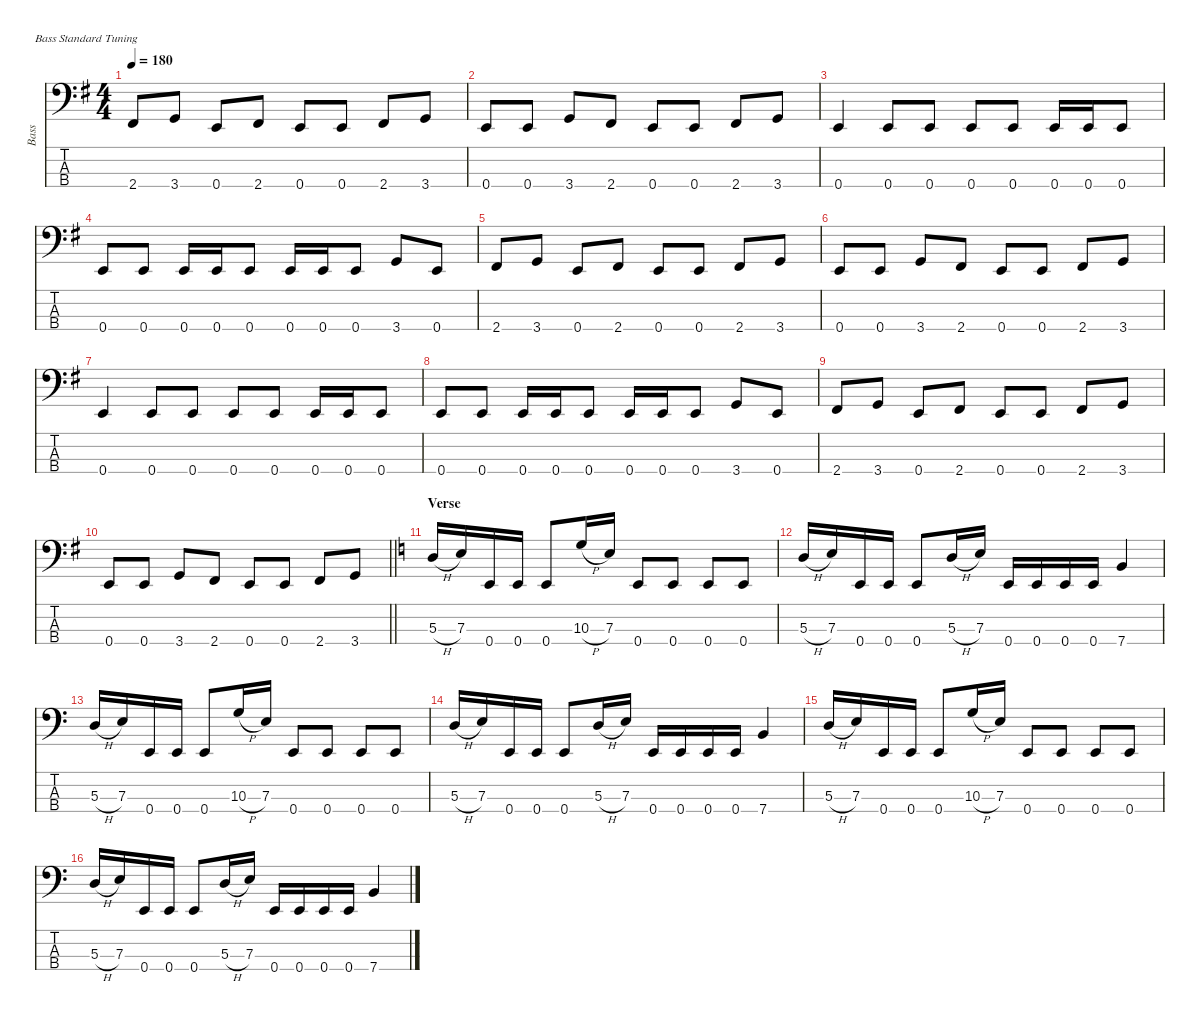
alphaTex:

\defaultSystemsLayout 4
\hideDynamics
\bracketExtendMode nobrackets
\firstSystemTrackNameMode fullname
\otherSystemsTrackNameOrientation horizontal
\track ("Bass" "el.bs.") {instrument electricbasspick}
\staff {score tabs}
\tuning (G2 D2 A1 E1)
\ts (4 4)
\tempo 180
\clef f4
\ks g
2.4{acc #}.8{dy f beam Up} 3.4{acc forcenatural}.8{beam Up} 0.4{acc forcenatural}.8{beam Up} 2.4{acc #}.8{beam Up} 0.4{acc forcenatural}.8{beam Up} 0.4{acc forcenatural}.8{beam Up} 2.4{acc #}.8{beam Up} 3.4{acc forcenatural}.8{beam Up} |
0.4{acc forcenatural}.8{beam Up} 0.4{acc forcenatural}.8{beam Up} 3.4{acc forcenatural}.8{beam Up} 2.4{acc #}.8{beam Up} 0.4{acc forcenatural}.8{beam Up} 0.4{acc forcenatural}.8{beam Up} 2.4{acc #}.8{beam Up} 3.4{acc forcenatural}.8{beam Up} |
0.4{acc forcenatural}.4{beam Up} 0.4{acc forcenatural}.8{beam Up} 0.4{acc forcenatural}.8{beam Up} 0.4{acc forcenatural}.8{beam Up} 0.4{acc forcenatural}.8{beam Up} 0.4{acc forcenatural}.16{beam Up} 0.4{acc forcenatural}.16{beam Up} 0.4{acc forcenatural}.8{beam Up} |
0.4{acc forcenatural}.8{beam Up} 0.4{acc forcenatural}.8{beam Up} 0.4{acc forcenatural}.16{beam Up} 0.4{acc forcenatural}.16{beam Up} 0.4{acc forcenatural}.8{beam Up} 0.4{acc forcenatural}.16{beam Up} 0.4{acc forcenatural}.16{beam Up} 0.4{acc forcenatural}.8{beam Up} 3.4{acc forcenatural}.8{beam Up} 0.4{acc forcenatural}.8{beam Up} |
2.4{acc #}.8{beam Up} 3.4{acc forcenatural}.8{beam Up} 0.4{acc forcenatural}.8{beam Up} 2.4{acc #}.8{beam Up} 0.4{acc forcenatural}.8{beam Up} 0.4{acc forcenatural}.8{beam Up} 2.4{acc #}.8{beam Up} 3.4{acc forcenatural}.8{beam Up} |
0.4{acc forcenatural}.8{beam Up} 0.4{acc forcenatural}.8{beam Up} 3.4{acc forcenatural}.8{beam Up} 2.4{acc #}.8{beam Up} 0.4{acc forcenatural}.8{beam Up} 0.4{acc forcenatural}.8{beam Up} 2.4{acc #}.8{beam Up} 3.4{acc forcenatural}.8{beam Up} |
0.4{acc forcenatural}.4{beam Up} 0.4{acc forcenatural}.8{beam Up} 0.4{acc forcenatural}.8{beam Up} 0.4{acc forcenatural}.8{beam Up} 0.4{acc forcenatural}.8{beam Up} 0.4{acc forcenatural}.16{beam Up} 0.4{acc forcenatural}.16{beam Up} 0.4{acc forcenatural}.8{beam Up} |
0.4{acc forcenatural}.8{beam Up} 0.4{acc forcenatural}.8{beam Up} 0.4{acc forcenatural}.16{beam Up} 0.4{acc forcenatural}.16{beam Up} 0.4{acc forcenatural}.8{beam Up} 0.4{acc forcenatural}.16{beam Up} 0.4{acc forcenatural}.16{beam Up} 0.4{acc forcenatural}.8{beam Up} 3.4{acc forcenatural}.8{beam Up} 0.4{acc forcenatural}.8{beam Up} |
2.4{acc #}.8{beam Up} 3.4{acc forcenatural}.8{beam Up} 0.4{acc forcenatural}.8{beam Up} 2.4{acc #}.8{beam Up} 0.4{acc forcenatural}.8{beam Up} 0.4{acc forcenatural}.8{beam Up} 2.4{acc #}.8{beam Up} 3.4{acc forcenatural}.8{beam Up} |
\barLineRight lightlight
0.4{acc forcenatural}.8{beam Up} 0.4{acc forcenatural}.8{beam Up} 3.4{acc forcenatural}.8{beam Up} 2.4{acc #}.8{beam Up} 0.4{acc forcenatural}.8{beam Up} 0.4{acc forcenatural}.8{beam Up} 2.4{acc #}.8{beam Up} 3.4{acc forcenatural}.8{beam Up} |
\section ("" "Verse")
\ks c
5.3{h}.16{beam Up} 7.3.16{beam Up} 0.4.16{beam Up} 0.4.16{beam Up} 0.4.8{beam Up} 10.3{h}.16{beam Up} 7.3.16{beam Up} 0.4.8{beam Up} 0.4.8{beam Up} 0.4.8{beam Up} 0.4.8{beam Up} |
5.3{h}.16{beam Up} 7.3.16{beam Up} 0.4.16{beam Up} 0.4.16{beam Up} 0.4.8{beam Up} 5.3{h}.16{beam Up} 7.3.16{beam Up} 0.4.16{beam Up} 0.4.16{beam Up} 0.4.16{beam Up} 0.4.16{beam Up} 7.4.4{beam Up} |
5.3{h}.16{beam Up} 7.3.16{beam Up} 0.4.16{beam Up} 0.4.16{beam Up} 0.4.8{beam Up} 10.3{h}.16{beam Up} 7.3.16{beam Up} 0.4.8{beam Up} 0.4.8{beam Up} 0.4.8{beam Up} 0.4.8{beam Up} |
5.3{h}.16{beam Up} 7.3.16{beam Up} 0.4.16{beam Up} 0.4.16{beam Up} 0.4.8{beam Up} 5.3{h}.16{beam Up} 7.3.16{beam Up} 0.4.16{beam Up} 0.4.16{beam Up} 0.4.16{beam Up} 0.4.16{beam Up} 7.4.4{beam Up} |
5.3{h}.16{beam Up} 7.3.16{beam Up} 0.4.16{beam Up} 0.4.16{beam Up} 0.4.8{beam Up} 10.3{h}.16{beam Up} 7.3.16{beam Up} 0.4.8{beam Up} 0.4.8{beam Up} 0.4.8{beam Up} 0.4.8{beam Up} |
5.3{h}.16{beam Up} 7.3.16{beam Up} 0.4.16{beam Up} 0.4.16{beam Up} 0.4.8{beam Up} 5.3{h}.16{beam Up} 7.3.16{beam Up} 0.4.16{beam Up} 0.4.16{beam Up} 0.4.16{beam Up} 0.4.16{beam Up} 7.4.4{beam Up}
